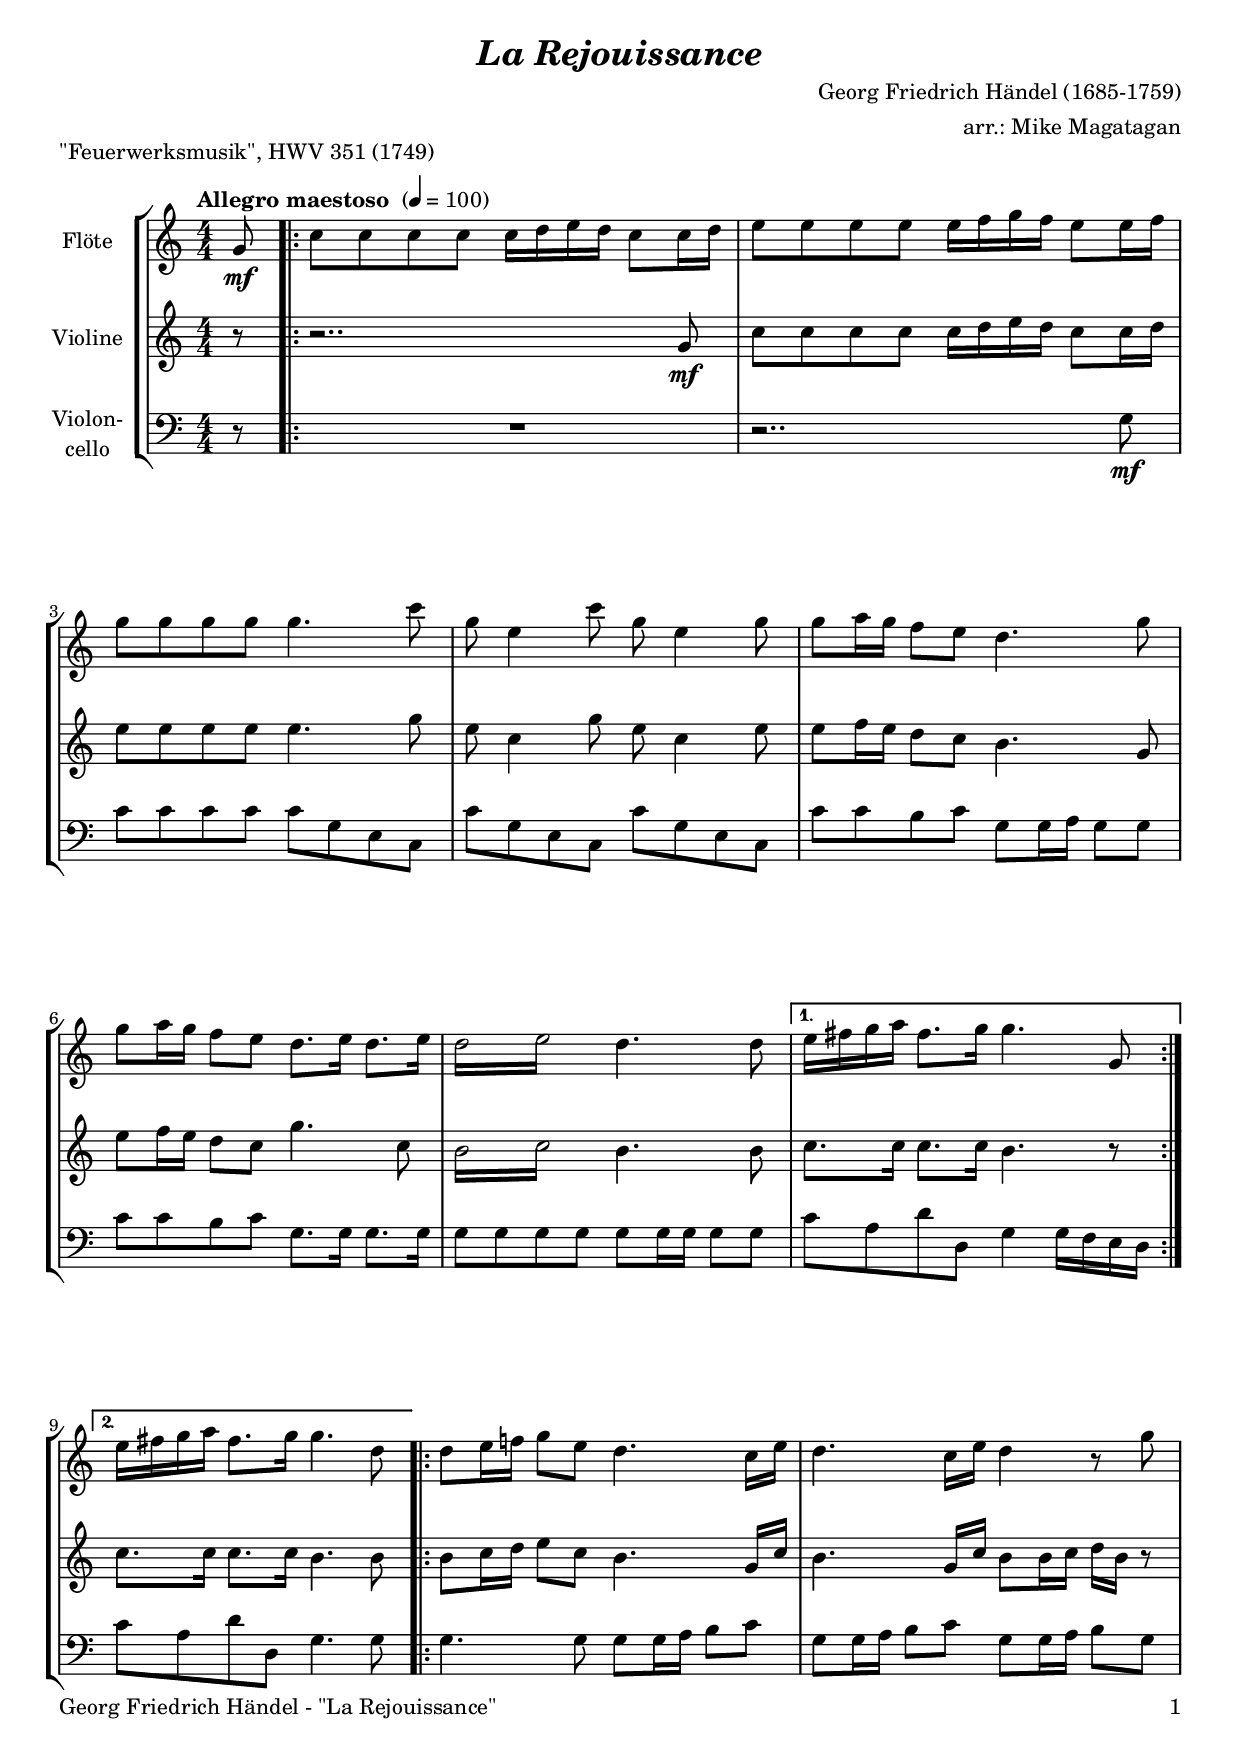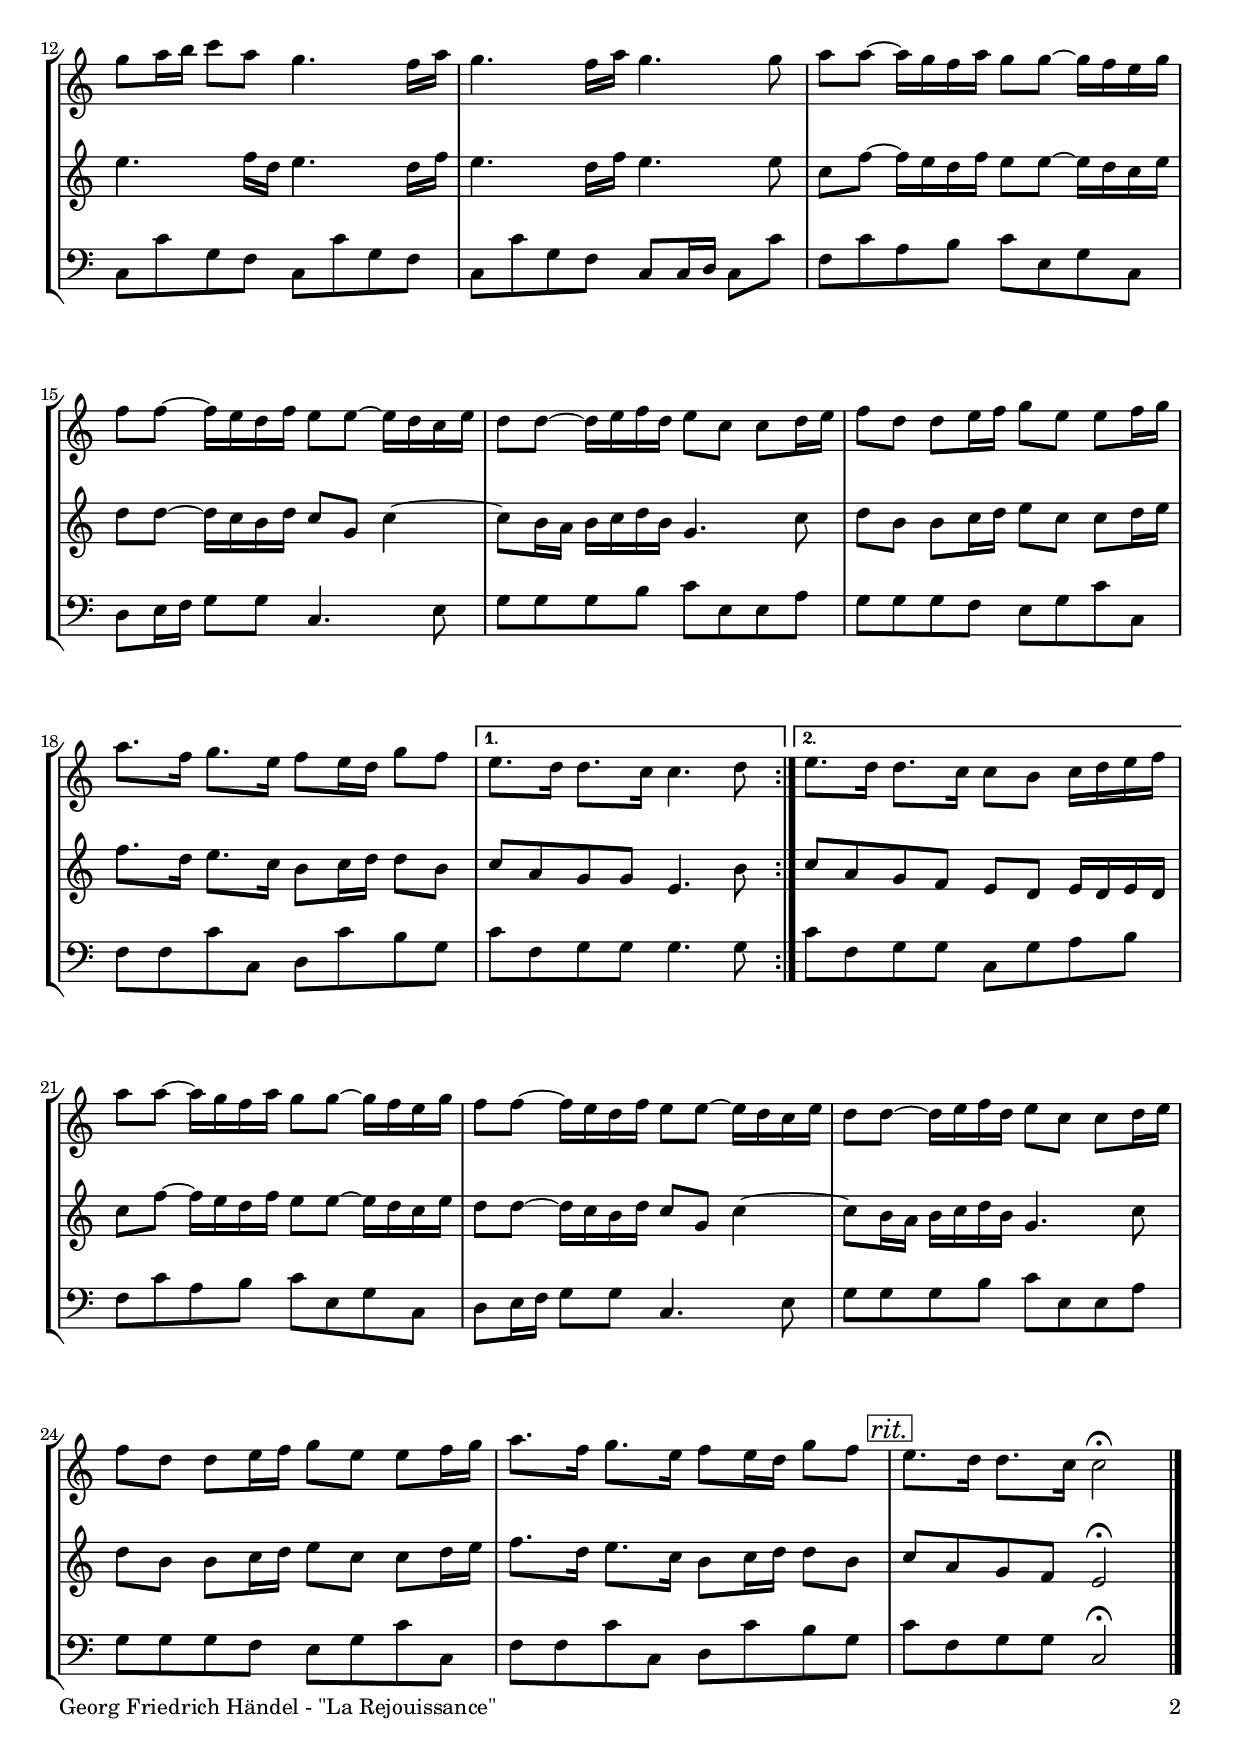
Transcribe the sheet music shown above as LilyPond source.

\version "2.24.4"
\include "deutsch.ly"

#(set-global-staff-size 19)

\header {
  title     = \markup \bold \italic "La Rejouissance"  
  composer  = "Georg Friedrich Händel (1685-1759)"
  arranger  = "arr.: Mike Magatagan"
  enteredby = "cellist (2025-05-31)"
  piece     = "\"Feuerwerksmusik\", HWV 351 (1749)"
}

voiceconsts = {
  \key c \major
  \time 4/4
  \clef "treble"
  \numericTimeSignature
  \compressEmptyMeasures
  % Set default beaming for all staves
%  \set Timing.beamExceptions = #'()
%  \set Timing.baseMoment     = #(ly:make-moment 1 4)
%  \set Timing.beatStructure  = #'(1 1 1)
  \tempo "Allegro maestoso " 4=100
}

mifl = "flute"
mist = "string ensemble 1"
mivl = "violin"
miba = "cello"
mipz = "pizzicato strings"

rit  = \mark \markup \box \italic "rit."
stac = \markup \italic "staccato"

va = \relative c'' {
  \voiceconsts

  \partial 8 g8\mf
  \repeat volta 2 {
    c c c c c16 d e d c8 c16 d
    e8 e e e e16 f g f e8 e16 f
    g8 g g g g4. c8

    g e4 c'8 g e4 g8
    g a16 g f8 e d4. g8
    g a16 g f8 e d8. e16 d8. e16
    \repeat tremolo 4 { d e } d4. d8
  }
  \alternative {
    { e16 fis g a fis8. g16 g4. g,8 }
    { e'16 fis g a fis8. g16 g4. d8 }
  }
  
  \repeat volta 2 {
    d e16 f! g8 e d4. c16 e

    d4. c16 e d4 r8 g
    g a16 h c8 a g4. f16 a
    g4. f16 a g4. g8

    a a~ a16 g f a g8 g~ g16 f e g
    f8 f~ f16 e d f e8 e~ e16 d c e
    d8 d~ d16 e f d e8 c c d16 e

    f8 d d e16 f g8 e e f16 g
    a8. f16 g8. e16 f8 e16 d g8 f
  }
  \alternative {
    { e8. d16 d8. c16 c4. d8 }
    { e8. d16 d8. c16 c8 h c16 d e f }
  }

  a8 a~ a16 g f a g8 g~ g16 f e g
  f8 f~ f16 e d f e8 e~ e16 d c e
  d8 d~ d16 e f d e8 c c d16 e

  f8 d d e16 f g8 e e f16 g
  a8. f16 g8. e16 f8 e16 d g8 f \rit
  e8. d16 d8. c16 c2\fermata \bar "|."
}

vb = \relative c'' {
  \voiceconsts

  \partial 8 r8
  \repeat volta 2 {
    r2.. g8\mf
    c c c c c16 d e d c8 c16 d
    e8 e e e e4. g8

    e c4 g'8 e c4 e8
    e f16 e d8 c h4. g8
    e' f16 e d8 c g'4. c,8
    \repeat tremolo 4 { h16 c } h4. h8
  }
  \alternative {
    { c8. c16 c8. c16 h4. r8 }
    { c8. c16 c8. c16 h4. h8 }
  }
  
  \repeat volta 2 {
    h c16 d e8 c h4. g16 c

    h4. g16 c h8 h16 c d h r8
    e4. f16 d e4. d16 f
    e4. d16 f e4. e8

    c f~ f16 e d f e8 e~ e16 d c e
    d8 d~ d16 c h d c8 g c4~
    c8 h16 a h c d h g4. c8

    d h h c16 d e8 c c d16 e
    f8. d16 e8. c16 h8 c16 d d8 h
  }
  \alternative {
    { c a g g e4. h'8 }
    { c a g f e d e16 d e d }
  }

  c'8 f~ f16 e d f e8 e~ e16 d c e
  d8 d~ d16 c h d c8 g c4~
  c8 h16 a h c d h g4. c8

  d h h c16 d e8 c c d16 e
  f8. d16 e8. c16 h8 c16 d d8 h \rit
  c a g f e2\fermata \bar "|."
}

vc = \relative c' {
  \voiceconsts
  \clef "bass"
  
  \partial 8 r8
  \repeat volta 2 {
    R1
    r2.. g8\mf
    c c c c c g e c

    c' g e c c' g e c
    c' c h c g g16 a g8 g
    c c h c g8. g16 g8. g16
    g8 g g g g g16 g g8 g
  }
  \alternative {
    { c a d d, g4 g16 f e d }
    { c'8 a d d, g4. g8 }
  }
  
  \repeat volta 2 {
    g4. g8 g g16 a h8 c

    g g16 a h8 c g g16 a h8 g
    c, c' g f
    c c' g f
    c c' g f c c16 d c8 c'

    f, c' a h c e, g c,
    d e16 f g8 g c,4. e8
    g g g h c e, e a

    g g g f e g c c,
    f f c' c, d c' h g
  }
  \alternative {
    { c f, g g g4. g8 }
    { c f, g g c, g' a h }
  }

  f c' a h c e, g c,
  d e16 f g8 g c,4. e8
  g g g h c e, e a

  g g g f e g c c,
  f f c' c, d c' h g \rit
  c f, g g c,2\fermata \bar "|."
}


music = \new StaffGroup <<
      \new Staff {
	\set Staff.midiInstrument = \mifl
	\set Staff.instrumentName = \markup \center-column { "Flöte" }
	\transpose c c { \va }
      }

      \new Staff {
	\set Staff.midiInstrument = \mivl
	\set Staff.instrumentName = \markup \center-column { "Violine" }
	\transpose c c { \vb }
      }

      \new Staff {
	\set Staff.midiInstrument = \miba
	\set Staff.instrumentName = \markup \center-column { "Violon-" "cello" }
	\transpose c c { \vc }
      }
>>

\book {
   \paper {
    print-page-number = ##t
    print-first-page-number = ##t
    ragged-last-bottom = ##f
    oddHeaderMarkup = \markup \null
    evenHeaderMarkup = \markup \null
    oddFooterMarkup = \markup {
      \fill-line {
        \if \should-print-page-number
        "Georg Friedrich Händel - \"La Rejouissance\"" \fromproperty #'page:page-number-string
      }
    }
    evenFooterMarkup = \oddFooterMarkup
  } \score {
    \music
    \layout {}
  }

  \score {
    \unfoldRepeats \music

    \midi {
      \context {
        \Score
      }
    }
  }
}